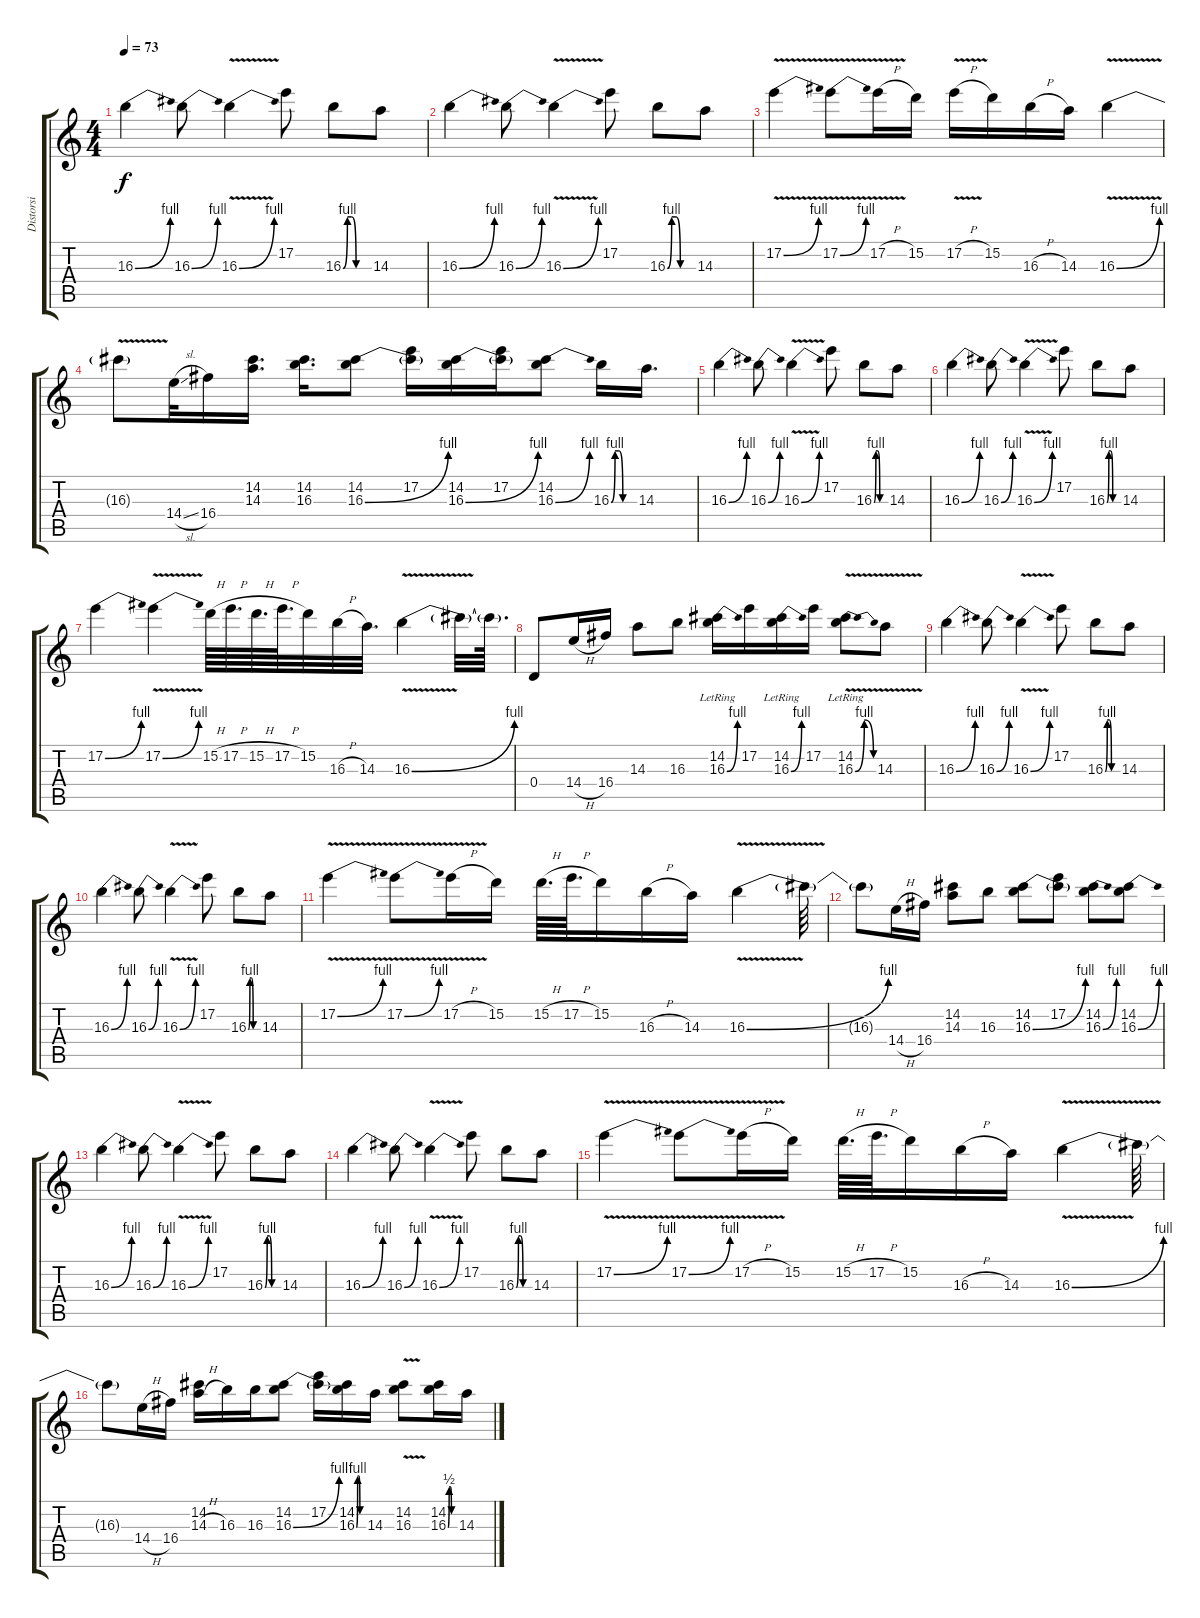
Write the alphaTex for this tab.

\track ("Distorsi" "Distorsi") {instrument overdrivenguitar}
\staff {score tabs}
\tuning (E4 B3 G3 D3 A2 E2) {hide}
\ts (4 4)
\tempo 73
\clef g2
\ks c
16.3{be (bend 0 0 60 4)}.4{dy f} 16.3{be (bend 0 0 60 4)}.8 16.3{be (bend 0 0 60 4) v}.4 17.2.8 16.3{be (custom 0 0 10 4 20 4 30 0 60 0)}.8 14.3.8 |
16.3{be (bend 0 0 60 4)}.4 16.3{be (bend 0 0 60 4)}.8 16.3{be (bend 0 0 60 4) v}.4 17.2.8 16.3{be (custom 0 0 10 4 20 4 30 0 60 0)}.8 14.3.8 |
17.2{be (bend 0 0 60 4) v}.4 17.2{be (bend 0 0 60 4) v}.8 17.2{v h}.16 15.2.16 17.2{v h}.16 15.2.16 16.3{h}.16 14.3.16 16.3{be (bend 0 0 60 4) v}.4 |
16.3{t}.8 14.4{sl}.32 16.4.16 (14.2 14.3).16{d} (14.2 16.3).16{d} (14.2 16.3{be (bend 0 0 60 4)}).8 (17.2 16.3{t}).16 (14.2 16.3{be (bend 0 0 60 4)}).16 (17.2 16.3{t}).16 (14.2 16.3{be (bend 0 0 60 4)}).8 16.3{be (custom 0 0 10 4 20 4 30 0 60 0)}.16 14.3.16{d} |
16.3{be (bend 0 0 60 4)}.4 16.3{be (bend 0 0 60 4)}.8 16.3{be (bend 0 0 60 4) v}.4 17.2.8 16.3{be (custom 0 0 10 4 20 4 30 0 60 0)}.8 14.3.8 |
16.3{be (bend 0 0 60 4)}.4 16.3{be (bend 0 0 60 4)}.8 16.3{be (bend 0 0 60 4) v}.4 17.2.8 16.3{be (custom 0 0 10 4 20 4 30 0 60 0)}.8 14.3.8 |
17.2{be (bend 0 0 60 4)}.4 17.2{be (bend 0 0 60 4) v}.4 15.2{h}.64 17.2{h}.64{d} 15.2{h}.64{d} 17.2{h}.64{d} 15.2.32 16.3{h}.32 14.3.32{d} 16.3{be (bend 0 0 60 4) v}.4 16.3{t}.32 16.3{t}.64{d} |
0.4.8 14.4{h}.16 16.4.16 14.3.8 16.3.8 (14.2 16.3{be (bend 0 0 60 4) lr}).16 17.2.16 (14.2 16.3{be (bend 0 0 60 4) lr}).16 17.2.16 (14.2 16.3{be (bendrelease 0 0 15 4 30 4 60 0) v lr}).8 14.3{v}.8 |
16.3{be (bend 0 0 60 4)}.4 16.3{be (bend 0 0 60 4)}.8 16.3{be (bend 0 0 60 4) v}.4 17.2.8 16.3{be (custom 0 0 10 4 20 4 30 0 60 0)}.8 14.3.8 |
16.3{be (bend 0 0 60 4)}.4 16.3{be (bend 0 0 60 4)}.8 16.3{be (bend 0 0 60 4) v}.4 17.2.8 16.3{be (custom 0 0 10 4 20 4 30 0 60 0)}.8 14.3.8 |
17.2{be (bend 0 0 60 4) v}.4 17.2{be (bend 0 0 60 4) v}.8 17.2{v h}.16 15.2.16 15.2{h}.64{d} 17.2{h}.64{d} 15.2.16 16.3{h}.16 14.3.16 16.3{be (bend 0 0 60 4) v}.4 16.3{t}.64 |
16.3{t}.8 14.4{h}.16 16.4.16 (14.2 14.3).8 16.3.8 (14.2 16.3{be (bend 0 0 60 4)}).8 (17.2 16.3{t}).8 (14.2 16.3{be (bend 0 0 60 4)}).8 (14.2 16.3{be (bend 0 0 60 4)}).8 |
16.3{be (bend 0 0 60 4)}.4 16.3{be (bend 0 0 60 4)}.8 16.3{be (bend 0 0 60 4) v}.4 17.2.8 16.3{be (custom 0 0 10 4 20 4 30 0 60 0)}.8 14.3.8 |
16.3{be (bend 0 0 60 4)}.4 16.3{be (bend 0 0 60 4)}.8 16.3{be (bend 0 0 60 4) v}.4 17.2.8 16.3{be (custom 0 0 10 4 20 4 30 0 60 0)}.8 14.3.8 |
17.2{be (bend 0 0 60 4) v}.4 17.2{be (bend 0 0 60 4) v}.8 17.2{v h}.16 15.2.16 15.2{h}.64{d} 17.2{h}.64{d} 15.2.16 16.3{h}.16 14.3.16 16.3{be (bend 0 0 60 4) v}.4 16.3{t}.64 |
16.3{t}.8 14.4{h}.16 16.4.16 (14.2 14.3{h}).16 16.3.16 16.3.16 (14.2 16.3{be (bend 0 0 60 4)}).8 (17.2 16.3{t}).16 (14.2 16.3{be (custom 0 0 10 4 20 4 30 0 60 0)}).16 14.3.16 (14.2 16.3{v}).8 (14.2 16.3{be (custom 0 0 10 2 20 2 30 0 60 0)}).16 14.3.16
